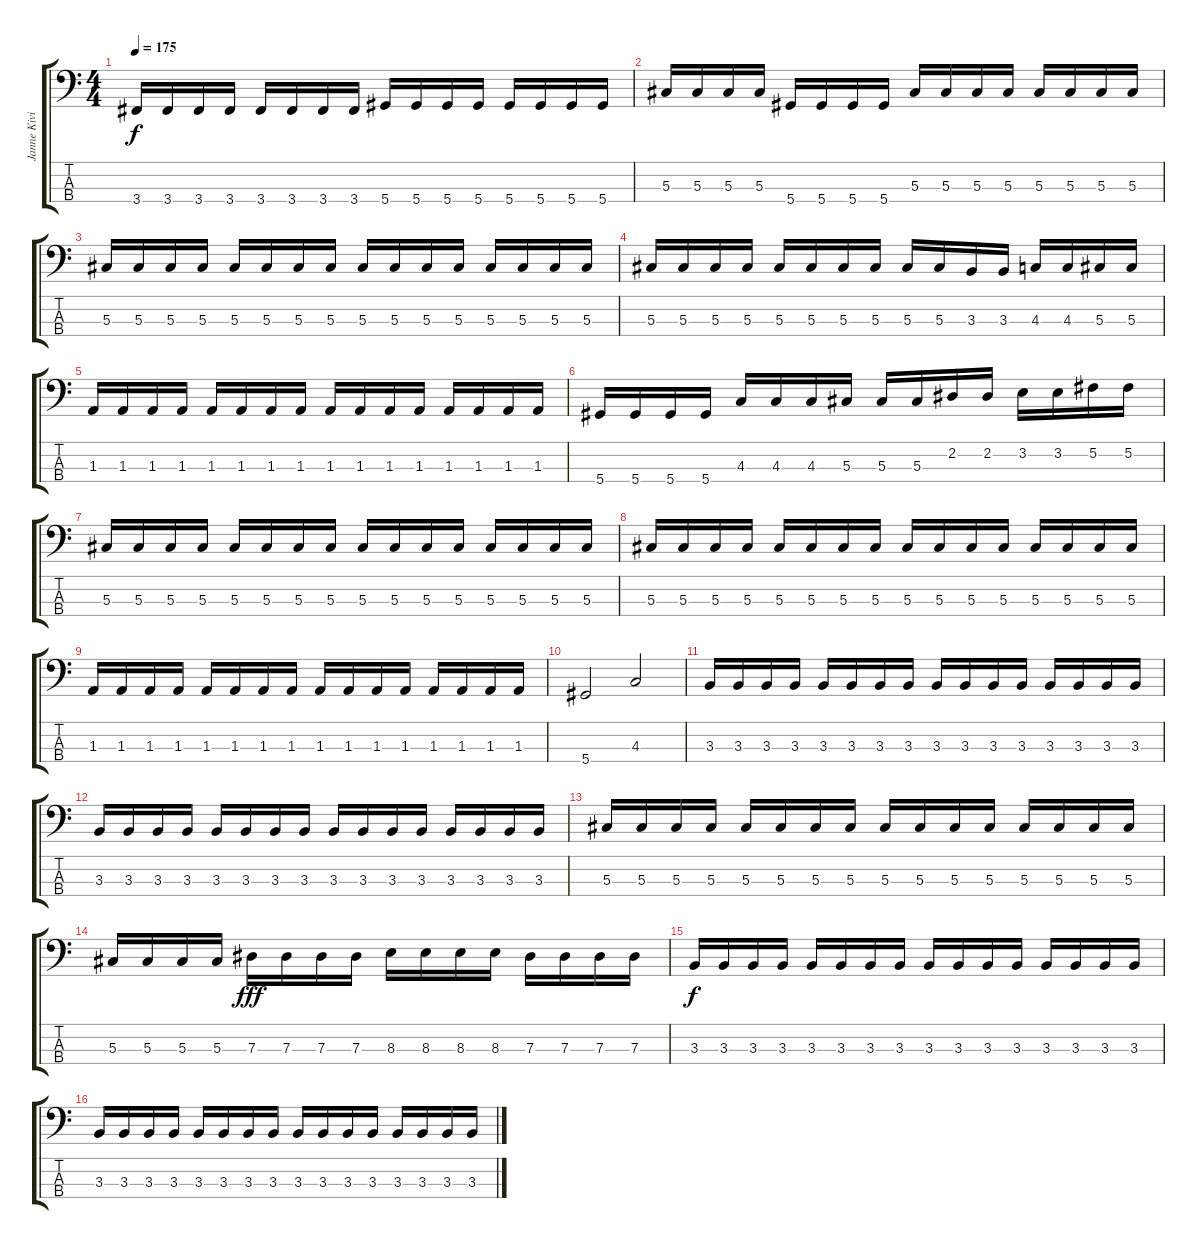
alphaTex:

\track ("Janne Kivilahti" "Janne Kivi") {instrument electricbasspick}
\staff {score tabs}
\tuning (Gb2 Db2 Ab1 Eb1) {hide}
\ts (4 4)
\tempo 175
\clef f4
\ks c
3.4.16{dy f} 3.4.16 3.4.16 3.4.16 3.4.16 3.4.16 3.4.16 3.4.16 5.4.16 5.4.16 5.4.16 5.4.16 5.4.16 5.4.16 5.4.16 5.4.16 |
5.3.16 5.3.16 5.3.16 5.3.16 5.4.16 5.4.16 5.4.16 5.4.16 5.3.16 5.3.16 5.3.16 5.3.16 5.3.16 5.3.16 5.3.16 5.3.16 |
5.3.16 5.3.16 5.3.16 5.3.16 5.3.16 5.3.16 5.3.16 5.3.16 5.3.16 5.3.16 5.3.16 5.3.16 5.3.16 5.3.16 5.3.16 5.3.16 |
5.3.16 5.3.16 5.3.16 5.3.16 5.3.16 5.3.16 5.3.16 5.3.16 5.3.16 5.3.16 3.3.16 3.3.16 4.3.16 4.3.16 5.3.16 5.3.16 |
1.3.16 1.3.16 1.3.16 1.3.16 1.3.16 1.3.16 1.3.16 1.3.16 1.3.16 1.3.16 1.3.16 1.3.16 1.3.16 1.3.16 1.3.16 1.3.16 |
5.4.16 5.4.16 5.4.16 5.4.16 4.3.16 4.3.16 4.3.16 5.3.16 5.3.16 5.3.16 2.2.16 2.2.16 3.2.16 3.2.16 5.2.16 5.2.16 |
5.3.16 5.3.16 5.3.16 5.3.16 5.3.16 5.3.16 5.3.16 5.3.16 5.3.16 5.3.16 5.3.16 5.3.16 5.3.16 5.3.16 5.3.16 5.3.16 |
5.3.16 5.3.16 5.3.16 5.3.16 5.3.16 5.3.16 5.3.16 5.3.16 5.3.16 5.3.16 5.3.16 5.3.16 5.3.16 5.3.16 5.3.16 5.3.16 |
1.3.16 1.3.16 1.3.16 1.3.16 1.3.16 1.3.16 1.3.16 1.3.16 1.3.16 1.3.16 1.3.16 1.3.16 1.3.16 1.3.16 1.3.16 1.3.16 |
5.4.2 4.3.2 |
3.3.16 3.3.16 3.3.16 3.3.16 3.3.16 3.3.16 3.3.16 3.3.16 3.3.16 3.3.16 3.3.16 3.3.16 3.3.16 3.3.16 3.3.16 3.3.16 |
3.3.16 3.3.16 3.3.16 3.3.16 3.3.16 3.3.16 3.3.16 3.3.16 3.3.16 3.3.16 3.3.16 3.3.16 3.3.16 3.3.16 3.3.16 3.3.16 |
5.3.16 5.3.16 5.3.16 5.3.16 5.3.16 5.3.16 5.3.16 5.3.16 5.3.16 5.3.16 5.3.16 5.3.16 5.3.16 5.3.16 5.3.16 5.3.16 |
5.3.16 5.3.16 5.3.16 5.3.16 7.3.16{dy fff} 7.3.16 7.3.16 7.3.16 8.3.16 8.3.16 8.3.16 8.3.16 7.3.16 7.3.16 7.3.16 7.3.16 |
3.3.16{dy f} 3.3.16 3.3.16 3.3.16 3.3.16 3.3.16 3.3.16 3.3.16 3.3.16 3.3.16 3.3.16 3.3.16 3.3.16 3.3.16 3.3.16 3.3.16 |
3.3.16 3.3.16 3.3.16 3.3.16 3.3.16 3.3.16 3.3.16 3.3.16 3.3.16 3.3.16 3.3.16 3.3.16 3.3.16 3.3.16 3.3.16 3.3.16
